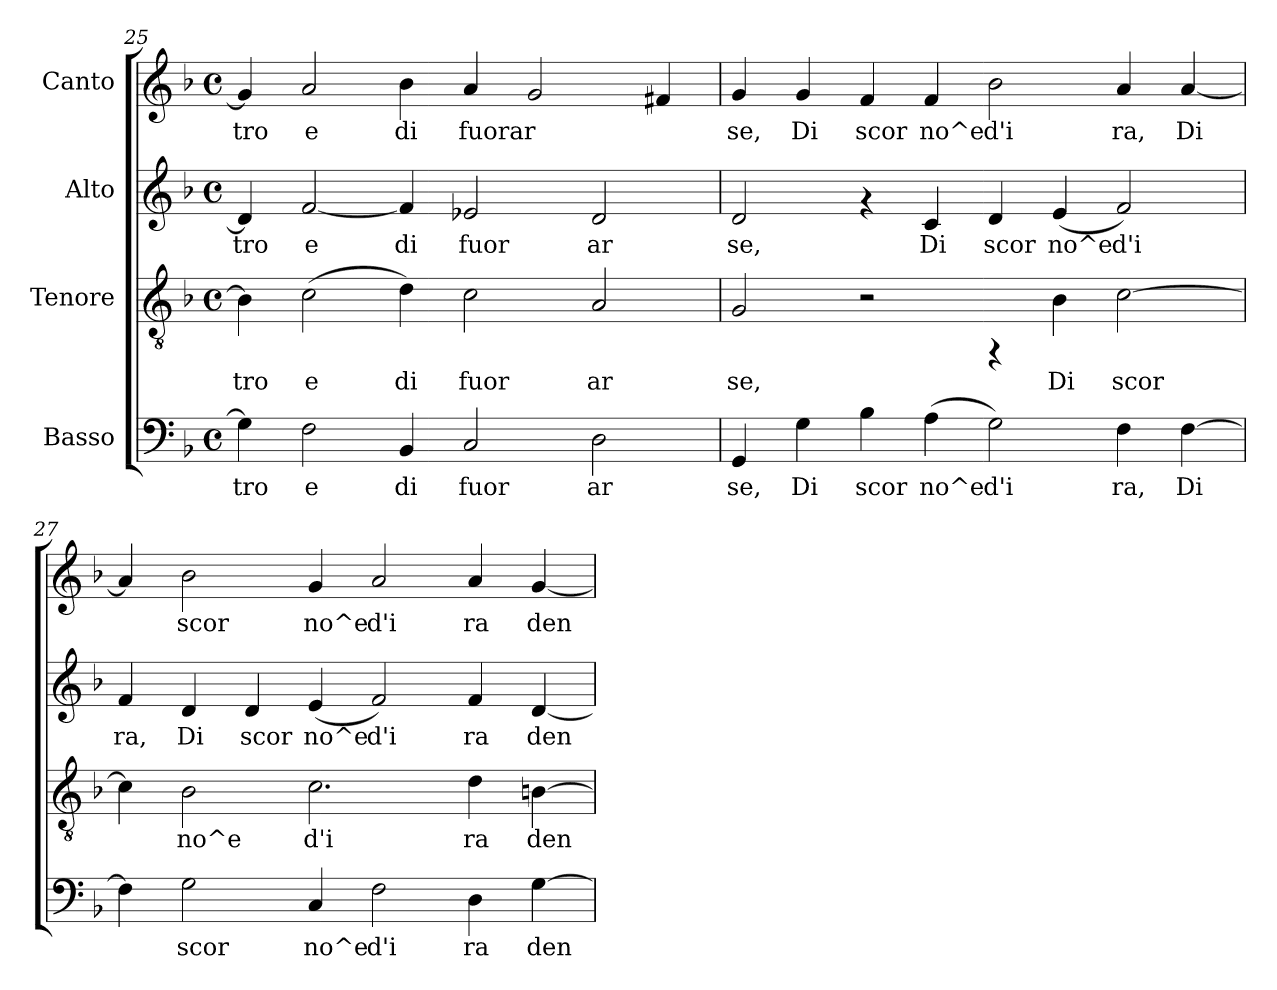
**kern	**text	**kern	**text	**kern	**text	**kern	**text
*part4	*part4	*part3	*part3	*part2	*part2	*part1	*part1
*staff4	*staff4	*staff3	*staff3	*staff2	*staff2	*staff1	*staff1
*I"Basso	*	*I"Tenore	*	*I"Alto	*	*I"Canto	*
!!LO:LB:g=z
*clefF4	*	*clefGv2	*	*clefG2	*	*clefG2	*
*k[b-]	*	*k[b-]	*	*k[b-]	*	*k[b-]	*
*F:	*	*F:	*	*F:	*	*F:	*
*M4/4	*	*M4/4	*	*M4/4	*	*M4/4	*
*met(c)	*	*met(c)	*	*met(c)	*	*met(c)	*
=25	=25	=25	=25	=25	=25	=25	=25
!	!LO:LY:b:cj	!	!LO:LY:b:cj	!	!LO:LY:b:cj	!	!LO:LY:b:cj
4G\]	-tro	4B\]	tro	4d/]	tro	4g/]	tro
!	!LO:LY:b:cj	!	!LO:LY:b:cj	!	!LO:LY:b:cj	!	!LO:LY:b:cj
2F\	e	(<2c\	e	[>2f/	e	2a/	e
!	!LO:LY:b:cj	!	!LO:LY:b:cj	!	!LO:LY:b:cj	!	!LO:LY:b:cj
4BB-/	di	4d\)	di	4f/]	di	4b-\	di
!	!LO:LY:b:cj	!	!LO:LY:b:cj	!	!LO:LY:b:cj	!	!LO:LY:b:cj
2C/	fuor	2c\	fuor	2e-X/	fuor	4a/	fuorar
!	!	!	!	!	!	!	!LO:LY:b:cj
.	.	.	.	.	.	2g/	.
!	!LO:LY:b:cj	!	!LO:LY:b:cj	!	!LO:LY:b:cj	!	!
2D\	ar	2A/	ar	2d/	ar	.	.
!	!	!	!	!	!	!	!LO:LY:b:cj
.	.	.	.	.	.	4f#/	.
=26	=26	=26	=26	=26	=26	=26	=26
!	!LO:LY:b:cj	!	!LO:LY:b:cj	!	!LO:LY:b:cj	!	!LO:LY:b:cj
4GG/	se,	2G/	se,	2d/	se,	4g/	se,
!	!LO:LY:b:cj	!	!	!	!	!	!LO:LY:b:cj
4G\	Di	.	.	.	.	4g/	Di
!	!LO:LY:b:cj	!	!	!	!	!	!LO:LY:b:cj
4B-\	scor	2r	.	4rf	.	4f/	scor
!	!LO:LY:b:cj	!	!	!	!LO:LY:b:cj	!	!LO:LY:b:cj
(<4A\	no^e	.	.	4c/	Di	4f/	no^e
!	!LO:LY:b:cj	!	!	!	!LO:LY:b:cj	!	!LO:LY:b:cj
2G\)	d'i	4rFF	.	4d/	scor	2b-\	d'i
!	!	!	!LO:LY:b:cj	!	!LO:LY:b:cj	!	!
.	.	4B-\	Di	(<4e/	no^e	.	.
!	!LO:LY:b:cj	!	!LO:LY:b:cj	!	!LO:LY:b:cj	!	!LO:LY:b:cj
4F\	ra,	[>2c\	scor	2f/)	d'i	4a/	ra,
!	!LO:LY:b:cj	!	!	!	!	!	!LO:LY:b:cj
[>4F\	Di	.	.	.	.	[<4a/	Di
=27	=27	=27	=27	=27	=27	=27	=27
!	!LO:LY:b:cj	!	!LO:LY:b:cj	!	!LO:LY:b:cj	!	!LO:LY:b:cj
4F\]	.	4c\]	.	4f/	ra,	4a/]	.
!	!LO:LY:b:cj	!	!LO:LY:b:cj	!	!LO:LY:b:cj	!	!LO:LY:b:cj
2G\	scor	2B-\	no^e	4d/	Di	2b-\	scor
!	!	!	!	!	!LO:LY:b:cj	!	!
.	.	.	.	4d/	scor	.	.
!	!LO:LY:b:cj	!	!LO:LY:b:cj	!	!LO:LY:b:cj	!	!LO:LY:b:cj
4C/	no^e	2.c\	d'i	(<4e/	no^e	4g/	no^e
!	!LO:LY:b:cj	!	!	!	!LO:LY:b:cj	!	!LO:LY:b:cj
2F\	d'i	.	.	2f/)	d'i	2a/	d'i
!	!LO:LY:b:cj	!	!LO:LY:b:cj	!	!LO:LY:b:cj	!	!LO:LY:b:cj
4D\	ra	4d\	ra	4f/	ra	4a/	ra
!	!LO:LY:b:cj	!	!LO:LY:b:cj	!	!LO:LY:b:cj	!	!LO:LY:b:cj
[>4G\	den	[>4Bn\	den	[<4d/	den	[<4g/	den
=	=	=	=	=	=	=	=
*-	*-	*-	*-	*-	*-	*-	*-
